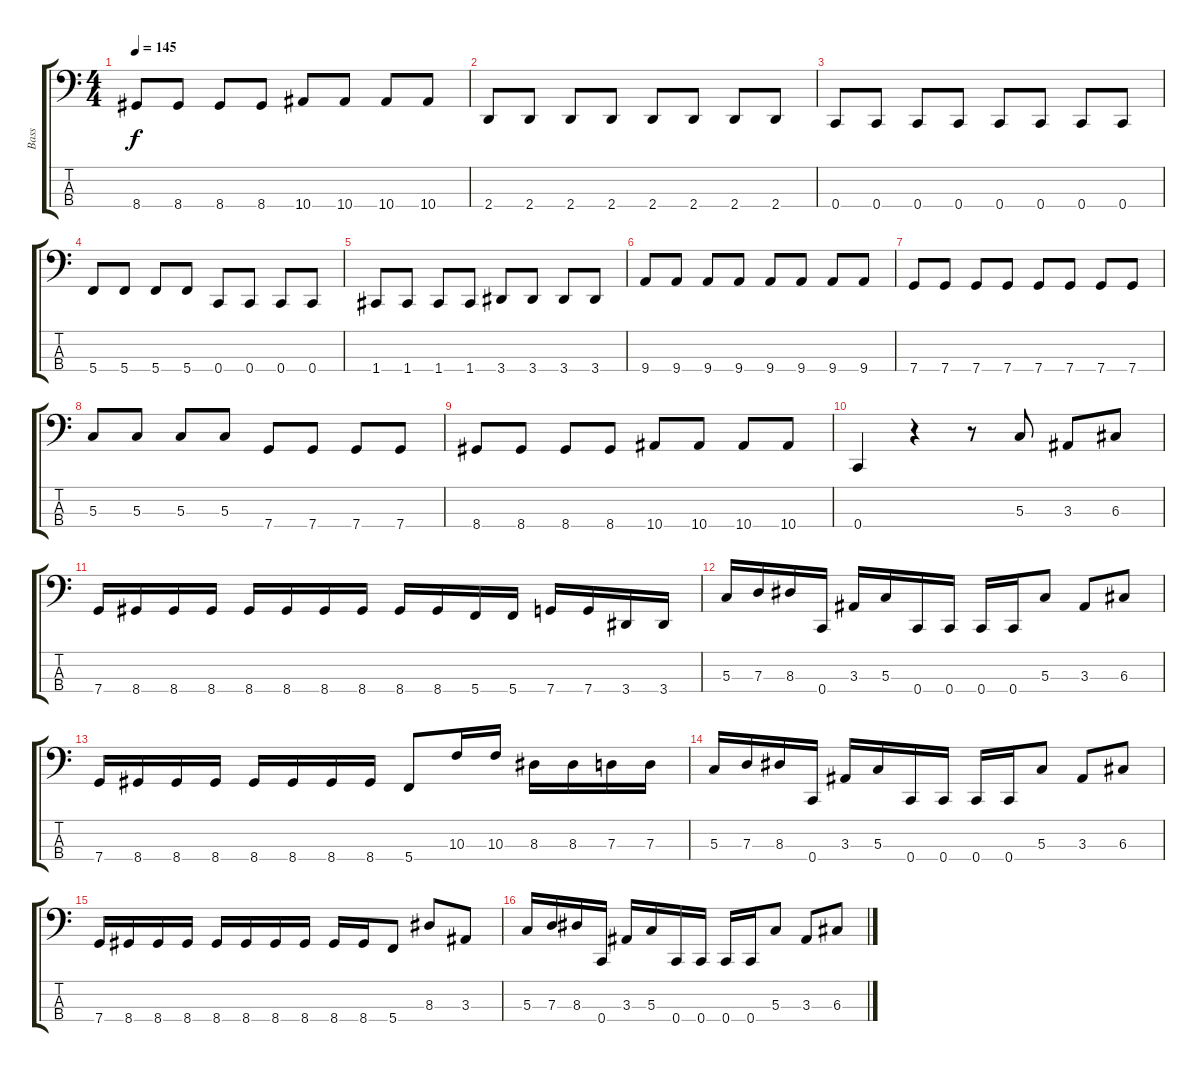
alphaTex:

\track ("Bass" "Bass") {instrument electricbasspick}
\staff {score tabs}
\tuning (F2 C2 G1 C1) {hide}
\ts (4 4)
\tempo 145
\clef f4
\ks c
8.4.8{dy f} 8.4.8 8.4.8 8.4.8 10.4.8 10.4.8 10.4.8 10.4.8 |
2.4.8 2.4.8 2.4.8 2.4.8 2.4.8 2.4.8 2.4.8 2.4.8 |
0.4.8 0.4.8 0.4.8 0.4.8 0.4.8 0.4.8 0.4.8 0.4.8 |
5.4.8 5.4.8 5.4.8 5.4.8 0.4.8 0.4.8 0.4.8 0.4.8 |
1.4.8 1.4.8 1.4.8 1.4.8 3.4.8 3.4.8 3.4.8 3.4.8 |
9.4.8 9.4.8 9.4.8 9.4.8 9.4.8 9.4.8 9.4.8 9.4.8 |
7.4.8 7.4.8 7.4.8 7.4.8 7.4.8 7.4.8 7.4.8 7.4.8 |
5.3.8 5.3.8 5.3.8 5.3.8 7.4.8 7.4.8 7.4.8 7.4.8 |
8.4.8 8.4.8 8.4.8 8.4.8 10.4.8 10.4.8 10.4.8 10.4.8 |
0.4.4 r.4 r.8 5.3.8 3.3.8 6.3.8 |
7.4.16 8.4.16 8.4.16 8.4.16 8.4.16 8.4.16 8.4.16 8.4.16 8.4.16 8.4.16 5.4.16 5.4.16 7.4.16 7.4.16 3.4.16 3.4.16 |
5.3.16 7.3.16 8.3.16 0.4.16 3.3.16 5.3.16 0.4.16 0.4.16 0.4.16 0.4.16 5.3.8 3.3.8 6.3.8 |
7.4.16 8.4.16 8.4.16 8.4.16 8.4.16 8.4.16 8.4.16 8.4.16 5.4.8 10.3.16 10.3.16 8.3.16 8.3.16 7.3.16 7.3.16 |
5.3.16 7.3.16 8.3.16 0.4.16 3.3.16 5.3.16 0.4.16 0.4.16 0.4.16 0.4.16 5.3.8 3.3.8 6.3.8 |
7.4.16 8.4.16 8.4.16 8.4.16 8.4.16 8.4.16 8.4.16 8.4.16 8.4.16 8.4.16 5.4.8 8.3.8 3.3.8 |
5.3.16 7.3.16 8.3.16 0.4.16 3.3.16 5.3.16 0.4.16 0.4.16 0.4.16 0.4.16 5.3.8 3.3.8 6.3.8
